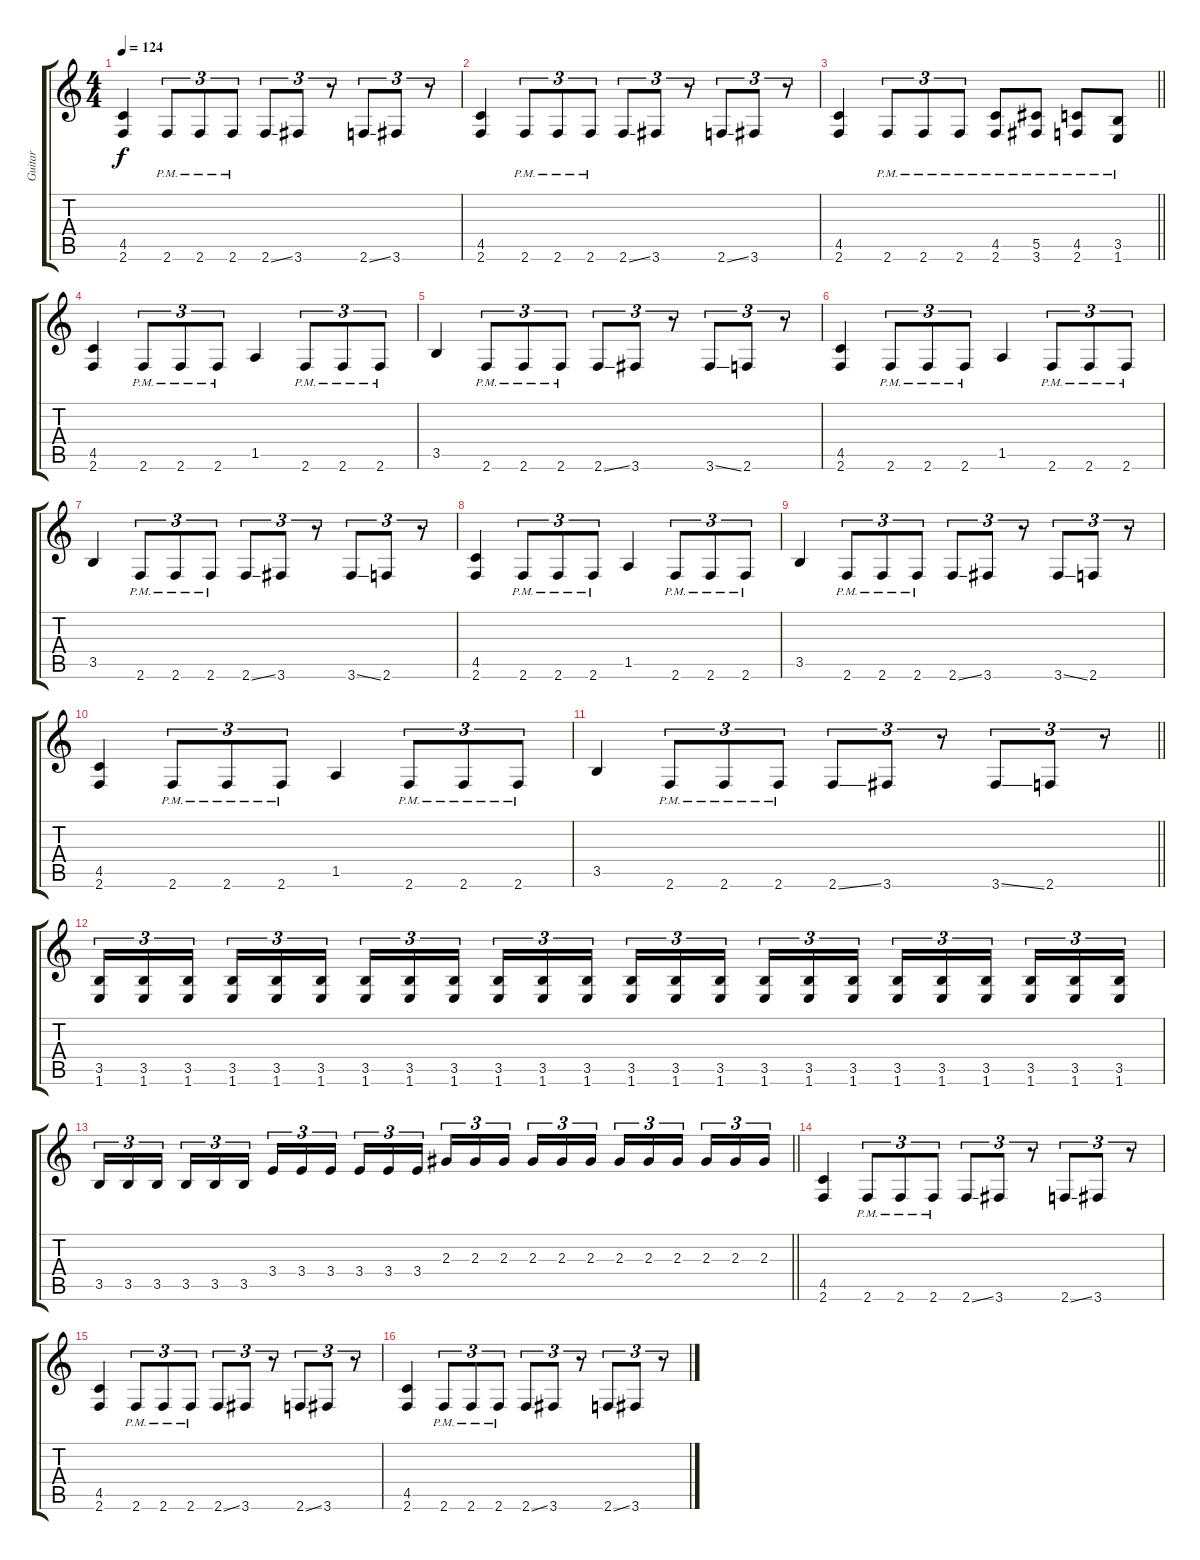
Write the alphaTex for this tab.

\track ("Guitar" "Guitar") {instrument distortionguitar}
\staff {score tabs}
\tuning (Eb4 Bb3 Gb3 Db3 Ab2 Eb2) {hide}
\ts (4 4)
\tempo 124
\clef g2
\ks c
(4.5 2.6).4{dy f} 2.6{pm}.8{tu (3 2)} 2.6{pm}.8{tu (3 2)} 2.6{pm}.8{tu (3 2)} 2.6{ss}.8{tu (3 2)} 3.6.8{tu (3 2)} r.8{tu (3 2)} 2.6{ss}.8{tu (3 2)} 3.6.8{tu (3 2)} r.8{tu (3 2)} |
(4.5 2.6).4 2.6{pm}.8{tu (3 2)} 2.6{pm}.8{tu (3 2)} 2.6{pm}.8{tu (3 2)} 2.6{ss}.8{tu (3 2)} 3.6.8{tu (3 2)} r.8{tu (3 2)} 2.6{ss}.8{tu (3 2)} 3.6.8{tu (3 2)} r.8{tu (3 2)} |
\barLineRight lightlight
(4.5 2.6).4 2.6{pm}.8{tu (3 2)} 2.6{pm}.8{tu (3 2)} 2.6{pm}.8{tu (3 2)} (4.5{pm} 2.6{pm}).8 (5.5{pm} 3.6{pm}).8 (4.5{pm} 2.6{pm}).8 (3.5{pm} 1.6{pm}).8 |
(4.5 2.6).4 2.6{pm}.8{tu (3 2)} 2.6{pm}.8{tu (3 2)} 2.6{pm}.8{tu (3 2)} 1.5.4 2.6{pm}.8{tu (3 2)} 2.6{pm}.8{tu (3 2)} 2.6{pm}.8{tu (3 2)} |
3.5.4 2.6{pm}.8{tu (3 2)} 2.6{pm}.8{tu (3 2)} 2.6{pm}.8{tu (3 2)} 2.6{ss}.8{tu (3 2)} 3.6.8{tu (3 2)} r.8{tu (3 2)} 3.6{ss}.8{tu (3 2)} 2.6.8{tu (3 2)} r.8{tu (3 2)} |
(4.5 2.6).4 2.6{pm}.8{tu (3 2)} 2.6{pm}.8{tu (3 2)} 2.6{pm}.8{tu (3 2)} 1.5.4 2.6{pm}.8{tu (3 2)} 2.6{pm}.8{tu (3 2)} 2.6{pm}.8{tu (3 2)} |
3.5.4 2.6{pm}.8{tu (3 2)} 2.6{pm}.8{tu (3 2)} 2.6{pm}.8{tu (3 2)} 2.6{ss}.8{tu (3 2)} 3.6.8{tu (3 2)} r.8{tu (3 2)} 3.6{ss}.8{tu (3 2)} 2.6.8{tu (3 2)} r.8{tu (3 2)} |
(4.5 2.6).4 2.6{pm}.8{tu (3 2)} 2.6{pm}.8{tu (3 2)} 2.6{pm}.8{tu (3 2)} 1.5.4 2.6{pm}.8{tu (3 2)} 2.6{pm}.8{tu (3 2)} 2.6{pm}.8{tu (3 2)} |
3.5.4 2.6{pm}.8{tu (3 2)} 2.6{pm}.8{tu (3 2)} 2.6{pm}.8{tu (3 2)} 2.6{ss}.8{tu (3 2)} 3.6.8{tu (3 2)} r.8{tu (3 2)} 3.6{ss}.8{tu (3 2)} 2.6.8{tu (3 2)} r.8{tu (3 2)} |
(4.5 2.6).4 2.6{pm}.8{tu (3 2)} 2.6{pm}.8{tu (3 2)} 2.6{pm}.8{tu (3 2)} 1.5.4 2.6{pm}.8{tu (3 2)} 2.6{pm}.8{tu (3 2)} 2.6{pm}.8{tu (3 2)} |
\barLineRight lightlight
3.5.4 2.6{pm}.8{tu (3 2)} 2.6{pm}.8{tu (3 2)} 2.6{pm}.8{tu (3 2)} 2.6{ss}.8{tu (3 2)} 3.6.8{tu (3 2)} r.8{tu (3 2)} 3.6{ss}.8{tu (3 2)} 2.6.8{tu (3 2)} r.8{tu (3 2)} |
(3.5 1.6).16{tu (3 2)} (3.5 1.6).16{tu (3 2)} (3.5 1.6).16{tu (3 2)} (3.5 1.6).16{tu (3 2)} (3.5 1.6).16{tu (3 2)} (3.5 1.6).16{tu (3 2)} (3.5 1.6).16{tu (3 2)} (3.5 1.6).16{tu (3 2)} (3.5 1.6).16{tu (3 2)} (3.5 1.6).16{tu (3 2)} (3.5 1.6).16{tu (3 2)} (3.5 1.6).16{tu (3 2)} (3.5 1.6).16{tu (3 2)} (3.5 1.6).16{tu (3 2)} (3.5 1.6).16{tu (3 2)} (3.5 1.6).16{tu (3 2)} (3.5 1.6).16{tu (3 2)} (3.5 1.6).16{tu (3 2)} (3.5 1.6).16{tu (3 2)} (3.5 1.6).16{tu (3 2)} (3.5 1.6).16{tu (3 2)} (3.5 1.6).16{tu (3 2)} (3.5 1.6).16{tu (3 2)} (3.5 1.6).16{tu (3 2)} |
\barLineRight lightlight
3.5.16{tu (3 2)} 3.5.16{tu (3 2)} 3.5.16{tu (3 2)} 3.5.16{tu (3 2)} 3.5.16{tu (3 2)} 3.5.16{tu (3 2)} 3.4.16{tu (3 2)} 3.4.16{tu (3 2)} 3.4.16{tu (3 2)} 3.4.16{tu (3 2)} 3.4.16{tu (3 2)} 3.4.16{tu (3 2)} 2.3.16{tu (3 2)} 2.3.16{tu (3 2)} 2.3.16{tu (3 2)} 2.3.16{tu (3 2)} 2.3.16{tu (3 2)} 2.3.16{tu (3 2)} 2.3.16{tu (3 2)} 2.3.16{tu (3 2)} 2.3.16{tu (3 2)} 2.3.16{tu (3 2)} 2.3.16{tu (3 2)} 2.3.16{tu (3 2)} |
(4.5 2.6).4 2.6{pm}.8{tu (3 2)} 2.6{pm}.8{tu (3 2)} 2.6{pm}.8{tu (3 2)} 2.6{ss}.8{tu (3 2)} 3.6.8{tu (3 2)} r.8{tu (3 2)} 2.6{ss}.8{tu (3 2)} 3.6.8{tu (3 2)} r.8{tu (3 2)} |
(4.5 2.6).4 2.6{pm}.8{tu (3 2)} 2.6{pm}.8{tu (3 2)} 2.6{pm}.8{tu (3 2)} 2.6{ss}.8{tu (3 2)} 3.6.8{tu (3 2)} r.8{tu (3 2)} 2.6{ss}.8{tu (3 2)} 3.6.8{tu (3 2)} r.8{tu (3 2)} |
(4.5 2.6).4 2.6{pm}.8{tu (3 2)} 2.6{pm}.8{tu (3 2)} 2.6{pm}.8{tu (3 2)} 2.6{ss}.8{tu (3 2)} 3.6.8{tu (3 2)} r.8{tu (3 2)} 2.6{ss}.8{tu (3 2)} 3.6.8{tu (3 2)} r.8{tu (3 2)}
